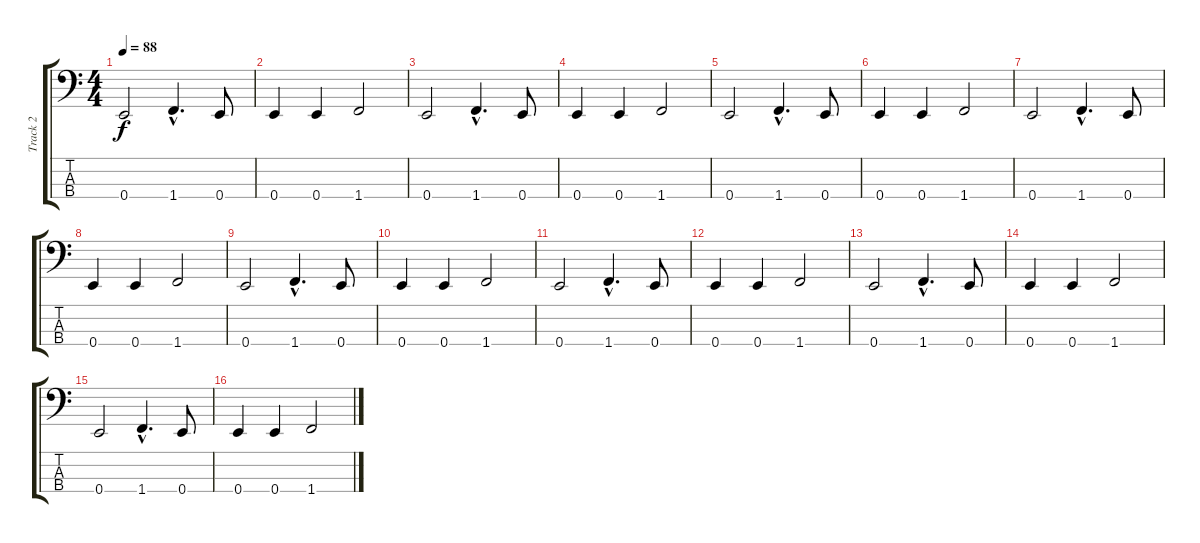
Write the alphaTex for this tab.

\track ("Track 2" "Track 2") {instrument overdrivenguitar}
\staff {score tabs}
\tuning (G2 D2 A1 E1) {hide}
\ts (4 4)
\tempo 88
\clef f4
\ks c
0.4.2{dy f} 1.4{hac}.4{d} 0.4.8 |
0.4.4 0.4.4 1.4.2 |
0.4.2 1.4{hac}.4{d} 0.4.8 |
0.4.4 0.4.4 1.4.2 |
0.4.2 1.4{hac}.4{d} 0.4.8 |
0.4.4 0.4.4 1.4.2 |
0.4.2 1.4{hac}.4{d} 0.4.8 |
0.4.4 0.4.4 1.4.2 |
0.4.2 1.4{hac}.4{d} 0.4.8 |
0.4.4 0.4.4 1.4.2 |
0.4.2 1.4{hac}.4{d} 0.4.8 |
0.4.4 0.4.4 1.4.2 |
0.4.2 1.4{hac}.4{d} 0.4.8 |
0.4.4 0.4.4 1.4.2 |
0.4.2 1.4{hac}.4{d} 0.4.8 |
0.4.4 0.4.4 1.4.2
